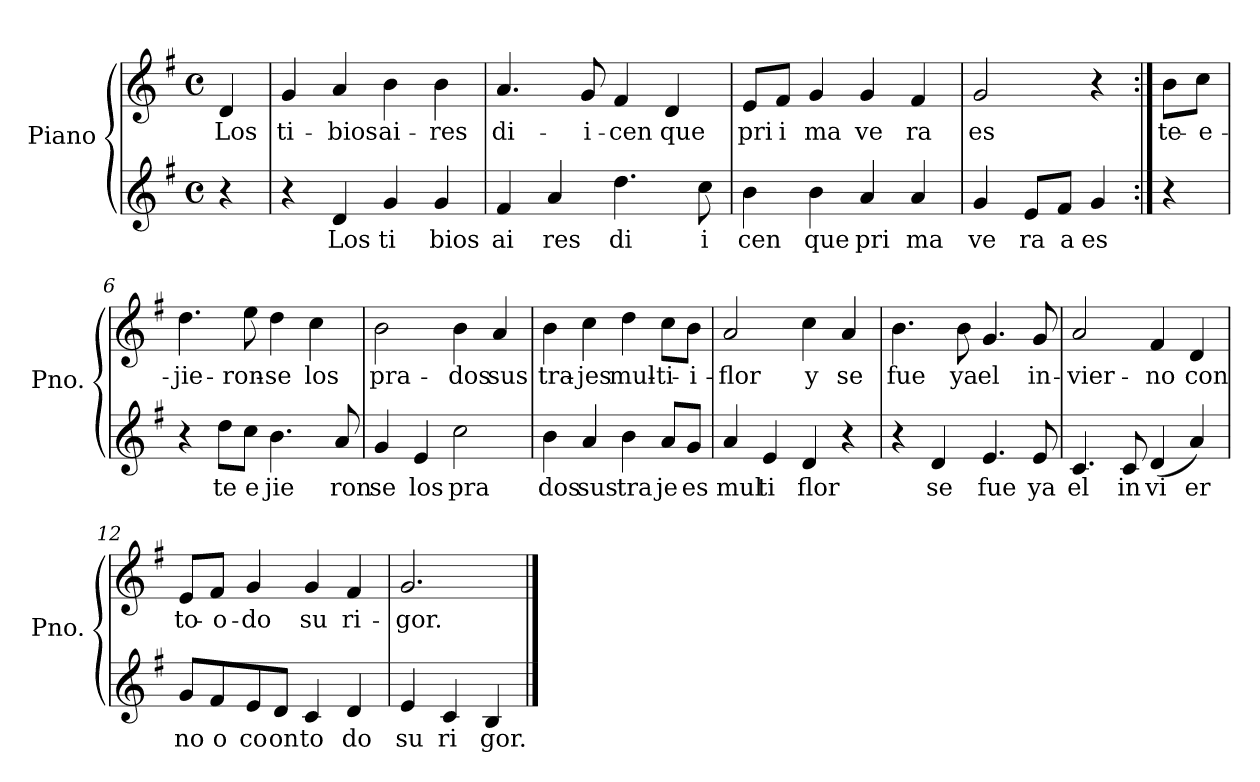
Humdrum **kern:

**kern	**text	**kern	**text
*part2	*part2	*part1	*part1
*staff2	*staff2	*staff1	*staff1
*I"Piano	*	*I"Piano	*
*I'Pno.	*	*I'Pno.	*
*clefG2	*	*clefG2	*
*k[f#]	*	*k[f#]	*
*G:	*	*G:	*
*M4/4	*	*M4/4	*
*met(c)	*	*met(c)	*
=	=	=	=
4r	.	4d/	Los
=1	=1	=1	=1
4r	.	4g/	ti-
4d/	Los	4a/	-bios
4g/	ti	4b\	ai-
4g/	bios	4b\	-res
=2	=2	=2	=2
4f#/	ai	4.a/	di-
4a/	res	.	.
.	.	8g/	-i-
4.dd\	di	4f#/	-cen
.	.	4d/	que
8cc\	i	.	.
=3	=3	=3	=3
4b\	cen	8e/L	pri
.	.	8f#/J	i
4b\	que	4g/	ma
4a/	pri	4g/	ve
4a/	ma	4f#/	ra
=4	=4	=4	=4
4g/	ve	2g/	es
8e/L	ra	.	.
8f#/J	a	.	.
4g/	es	4r	.
!!LO:LB:g=z
=5:|!	=5:|!	=5:|!	=5:|!
4r	.	8b\L	te-
.	.	8cc\J	-e-
=6	=6	=6	=6
4r	.	4.dd\	-jie-
8dd\L	te	.	.
8cc\J	e	8ee\	-ron-
4.b\	jie	4dd\	-se
.	.	4cc\	los
8a/	ron	.	.
=7	=7	=7	=7
4g/	se	2b\	pra-
4e/	los	.	.
2cc\	pra	4b\	-dos
.	.	4a/	sus
=8	=8	=8	=8
4b\	dos	4b\	tra-
4a/	sus	4cc\	-jes
4b\	tra	4dd\	mul-
8a/L	je	8cc\L	-ti-
8g/J	es	8b\J	-i-
=9	=9	=9	=9
4a/	mul	2a/	-flor
4e/	ti	.	.
4d/	flor	4cc\	y
4r	.	4a/	se
!!LO:LB:g=z
=10	=10	=10	=10
4r	.	4.b\	fue
4d/	se	.	.
.	.	8b\	ya
4.e/	fue	4.g/	el
8e/	ya	8g/	in-
=11	=11	=11	=11
4.c/	el	2a/	-vier-
8c/	in	.	.
(4d/	vi	4f#/	-no
4a/)	er	4d/	con
=12	=12	=12	=12
8g/L	no	8e/L	to-
8f#/	o	8f#/J	-o-
8e/	co	4g/	-do
8d/J	on	.	.
4c/	to	4g/	su
4d/	do	4f#/	ri-
=13	=13	=13	=13
4e/	su	2.g/	-gor.
4c/	ri	.	.
4B/	gor.	.	.
==	==	==	==
*-	*-	*-	*-
